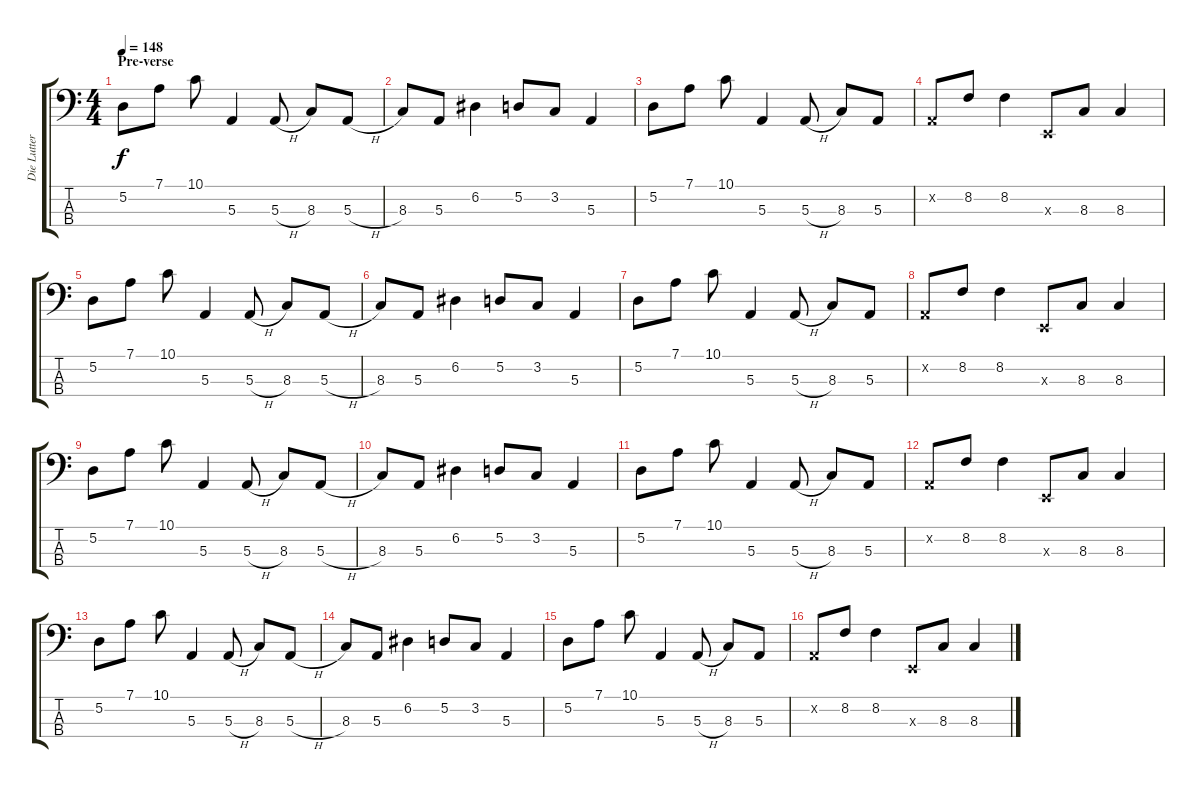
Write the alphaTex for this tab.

\track ("Die Lutter" "Die Lutter") {instrument electricbasspick}
\staff {score tabs}
\tuning (D2 A1 E1 B0) {hide}
\ts (4 4)
\section ("" "Pre-verse")
\tempo 148
\clef f4
\ks c
5.2.8{dy f} 7.1.8 10.1.8 5.3.4 5.3{h}.8 8.3.8 5.3{h}.8 |
8.3.8 5.3.8 6.2.4 5.2.8 3.2.8 5.3.4 |
5.2.8 7.1.8 10.1.8 5.3.4 5.3{h}.8 8.3.8 5.3.8 |
0.2{x}.8 8.2.8 8.2.4 0.3{x}.8 8.3.8 8.3.4 |
5.2.8 7.1.8 10.1.8 5.3.4 5.3{h}.8 8.3.8 5.3{h}.8 |
8.3.8 5.3.8 6.2.4 5.2.8 3.2.8 5.3.4 |
5.2.8 7.1.8 10.1.8 5.3.4 5.3{h}.8 8.3.8 5.3.8 |
0.2{x}.8 8.2.8 8.2.4 0.3{x}.8 8.3.8 8.3.4 |
5.2.8 7.1.8 10.1.8 5.3.4 5.3{h}.8 8.3.8 5.3{h}.8 |
8.3.8 5.3.8 6.2.4 5.2.8 3.2.8 5.3.4 |
5.2.8 7.1.8 10.1.8 5.3.4 5.3{h}.8 8.3.8 5.3.8 |
0.2{x}.8 8.2.8 8.2.4 0.3{x}.8 8.3.8 8.3.4 |
5.2.8 7.1.8 10.1.8 5.3.4 5.3{h}.8 8.3.8 5.3{h}.8 |
8.3.8 5.3.8 6.2.4 5.2.8 3.2.8 5.3.4 |
5.2.8 7.1.8 10.1.8 5.3.4 5.3{h}.8 8.3.8 5.3.8 |
0.2{x}.8 8.2.8 8.2.4 0.3{x}.8 8.3.8 8.3.4
